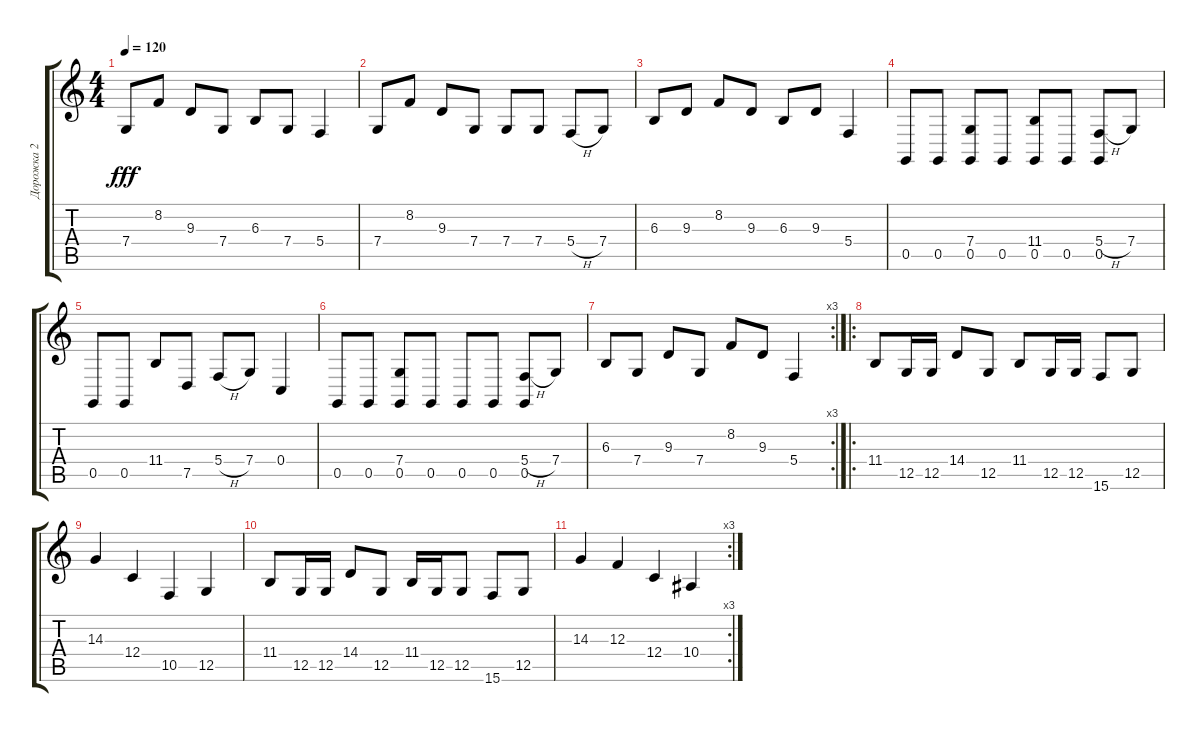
\track ("Дорожка 2" "Дорожка 2") {instrument lead2sawtooth}
\staff {score tabs}
\tuning (D4 A3 F3 C3 G2 D2) {hide}
\ts (4 4)
\tempo 120
\clef g2
\ks c
7.4.8{dy fff} 8.2.8 9.3.8 7.4.8 6.3.8 7.4.8 5.4.4 |
7.4.8 8.2.8 9.3.8 7.4.8 7.4.8 7.4.8 5.4{h}.8 7.4.8 |
6.3.8 9.3.8 8.2.8 9.3.8 6.3.8 9.3.8 5.4.4 |
0.5.8 0.5.8 (7.4 0.5).8 0.5.8 (11.4 0.5).8 0.5.8 (5.4{h} 0.5).8 7.4.8 |
0.5.8 0.5.8 11.4.8 7.5.8 5.4{h}.8 7.4.8 0.4.4 |
0.5.8 0.5.8 (7.4 0.5).8 0.5.8 0.5.8 0.5.8 (5.4{h} 0.5).8 7.4.8 |
\rc 3
6.3.8 7.4.8 9.3.8 7.4.8 8.2.8 9.3.8 5.4.4 |
\ro
11.4.8 12.5.16 12.5.16 14.4.8 12.5.8 11.4.8 12.5.16 12.5.16 15.6.8 12.5.8 |
14.3.4 12.4.4 10.5.4 12.5.4 |
11.4.8 12.5.16 12.5.16 14.4.8 12.5.8 11.4.16 12.5.16 12.5.8 15.6.8 12.5.8 |
\rc 3
14.3.4 12.3.4 12.4.4 10.4.4
